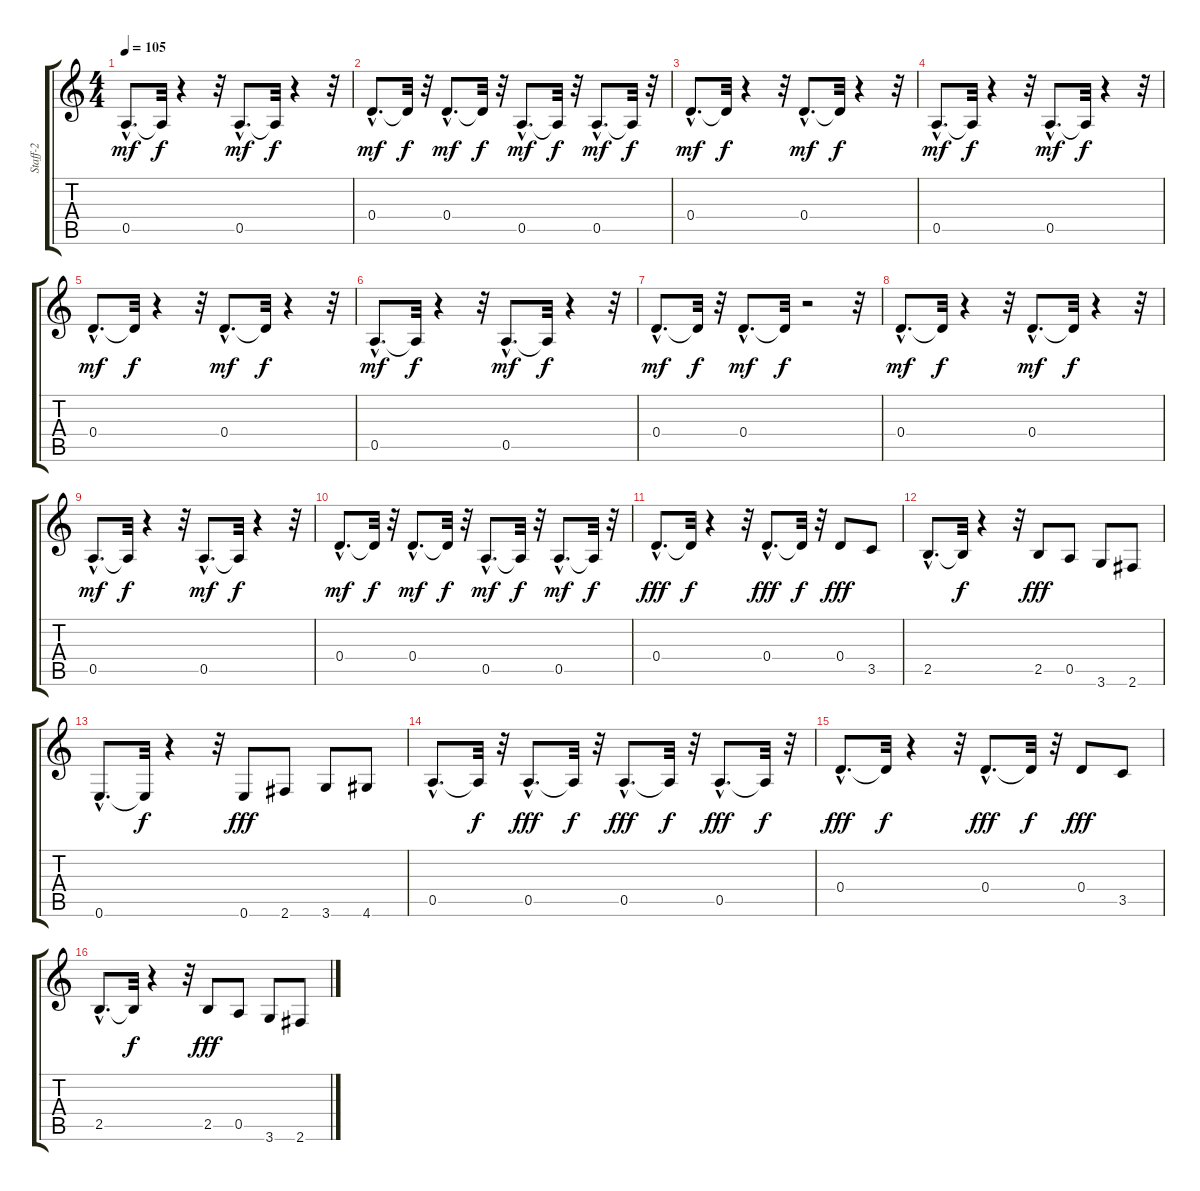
\track ("Staff-2" "Staff-2") {instrument acousticguitarnylon}
\staff {score tabs}
\tuning (E4 B3 G3 D3 A2 E2) {hide}
\ts (4 4)
\tempo 105
\clef g2
\ks c
0.5{hac}.8{d dy mf} 0.5{t}.32{dy f} r.4 r.32 0.5{hac}.8{d dy mf} 0.5{t}.32{dy f} r.4 r.32 |
0.4{hac}.8{d dy mf} 0.4{t}.32{dy f} r.32 0.4{hac}.8{d dy mf} 0.4{t}.32{dy f} r.32 0.5{hac}.8{d dy mf} 0.5{t}.32{dy f} r.32 0.5{hac}.8{d dy mf} 0.5{t}.32{dy f} r.32 |
0.4{hac}.8{d dy mf} 0.4{t}.32{dy f} r.4 r.32 0.4{hac}.8{d dy mf} 0.4{t}.32{dy f} r.4 r.32 |
0.5{hac}.8{d dy mf} 0.5{t}.32{dy f} r.4 r.32 0.5{hac}.8{d dy mf} 0.5{t}.32{dy f} r.4 r.32 |
0.4{hac}.8{d dy mf} 0.4{t}.32{dy f} r.4 r.32 0.4{hac}.8{d dy mf} 0.4{t}.32{dy f} r.4 r.32 |
0.5{hac}.8{d dy mf} 0.5{t}.32{dy f} r.4 r.32 0.5{hac}.8{d dy mf} 0.5{t}.32{dy f} r.4 r.32 |
0.4{hac}.8{d dy mf} 0.4{t}.32{dy f} r.32 0.4{hac}.8{d dy mf} 0.4{t}.32{dy f} r.2 r.32 |
0.4{hac}.8{d dy mf} 0.4{t}.32{dy f} r.4 r.32 0.4{hac}.8{d dy mf} 0.4{t}.32{dy f} r.4 r.32 |
0.5{hac}.8{d dy mf} 0.5{t}.32{dy f} r.4 r.32 0.5{hac}.8{d dy mf} 0.5{t}.32{dy f} r.4 r.32 |
0.4{hac}.8{d dy mf} 0.4{t}.32{dy f} r.32 0.4{hac}.8{d dy mf} 0.4{t}.32{dy f} r.32 0.5{hac}.8{d dy mf} 0.5{t}.32{dy f} r.32 0.5{hac}.8{d dy mf} 0.5{t}.32{dy f} r.32 |
0.4{hac}.8{d dy fff} 0.4{t}.32{dy f} r.4 r.32 0.4{hac}.8{d dy fff} 0.4{t}.32{dy f} r.32 0.4.8{dy fff} 3.5.8 |
2.5{hac}.8{d} 2.5{t}.32{dy f} r.4 r.32 2.5.8{dy fff} 0.5.8 3.6.8 2.6.8 |
0.6{hac}.8{d} 0.6{t}.32{dy f} r.4 r.32 0.6.8{dy fff} 2.6.8 3.6.8 4.6.8 |
0.5{hac}.8{d} 0.5{t}.32{dy f} r.32 0.5{hac}.8{d dy fff} 0.5{t}.32{dy f} r.32 0.5{hac}.8{d dy fff} 0.5{t}.32{dy f} r.32 0.5{hac}.8{d dy fff} 0.5{t}.32{dy f} r.32 |
0.4{hac}.8{d dy fff} 0.4{t}.32{dy f} r.4 r.32 0.4{hac}.8{d dy fff} 0.4{t}.32{dy f} r.32 0.4.8{dy fff} 3.5.8 |
2.5{hac}.8{d} 2.5{t}.32{dy f} r.4 r.32 2.5.8{dy fff} 0.5.8 3.6.8 2.6.8
